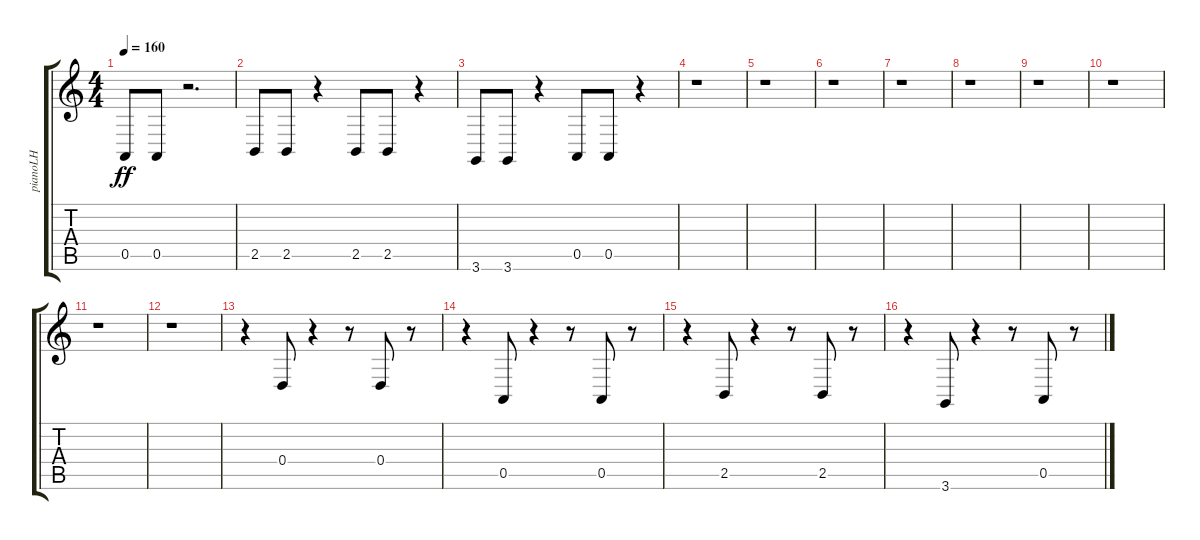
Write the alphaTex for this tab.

\track ("pianoLH" "pianoLH") {instrument brightacousticpiano}
\staff {score tabs}
\tuning (E4 B3 G3 D3 A2 E2) {hide}
\ts (4 4)
\tempo 160
\clef g2
\ks c
0.5.8{dy ff} 0.5.8 r.2{d} |
2.5.8 2.5.8 r.4 2.5.8 2.5.8 r.4 |
3.6.8 3.6.8 r.4 0.5.8 0.5.8 r.4 |
r.1 |
r.1 |
r.1 |
r.1 |
r.1 |
r.1 |
r.1 |
r.1 |
r.1 |
r.4 0.4.8 r.4 r.8 0.4.8 r.8 |
r.4 0.5.8 r.4 r.8 0.5.8 r.8 |
r.4 2.5.8 r.4 r.8 2.5.8 r.8 |
r.4 3.6.8 r.4 r.8 0.5.8 r.8
